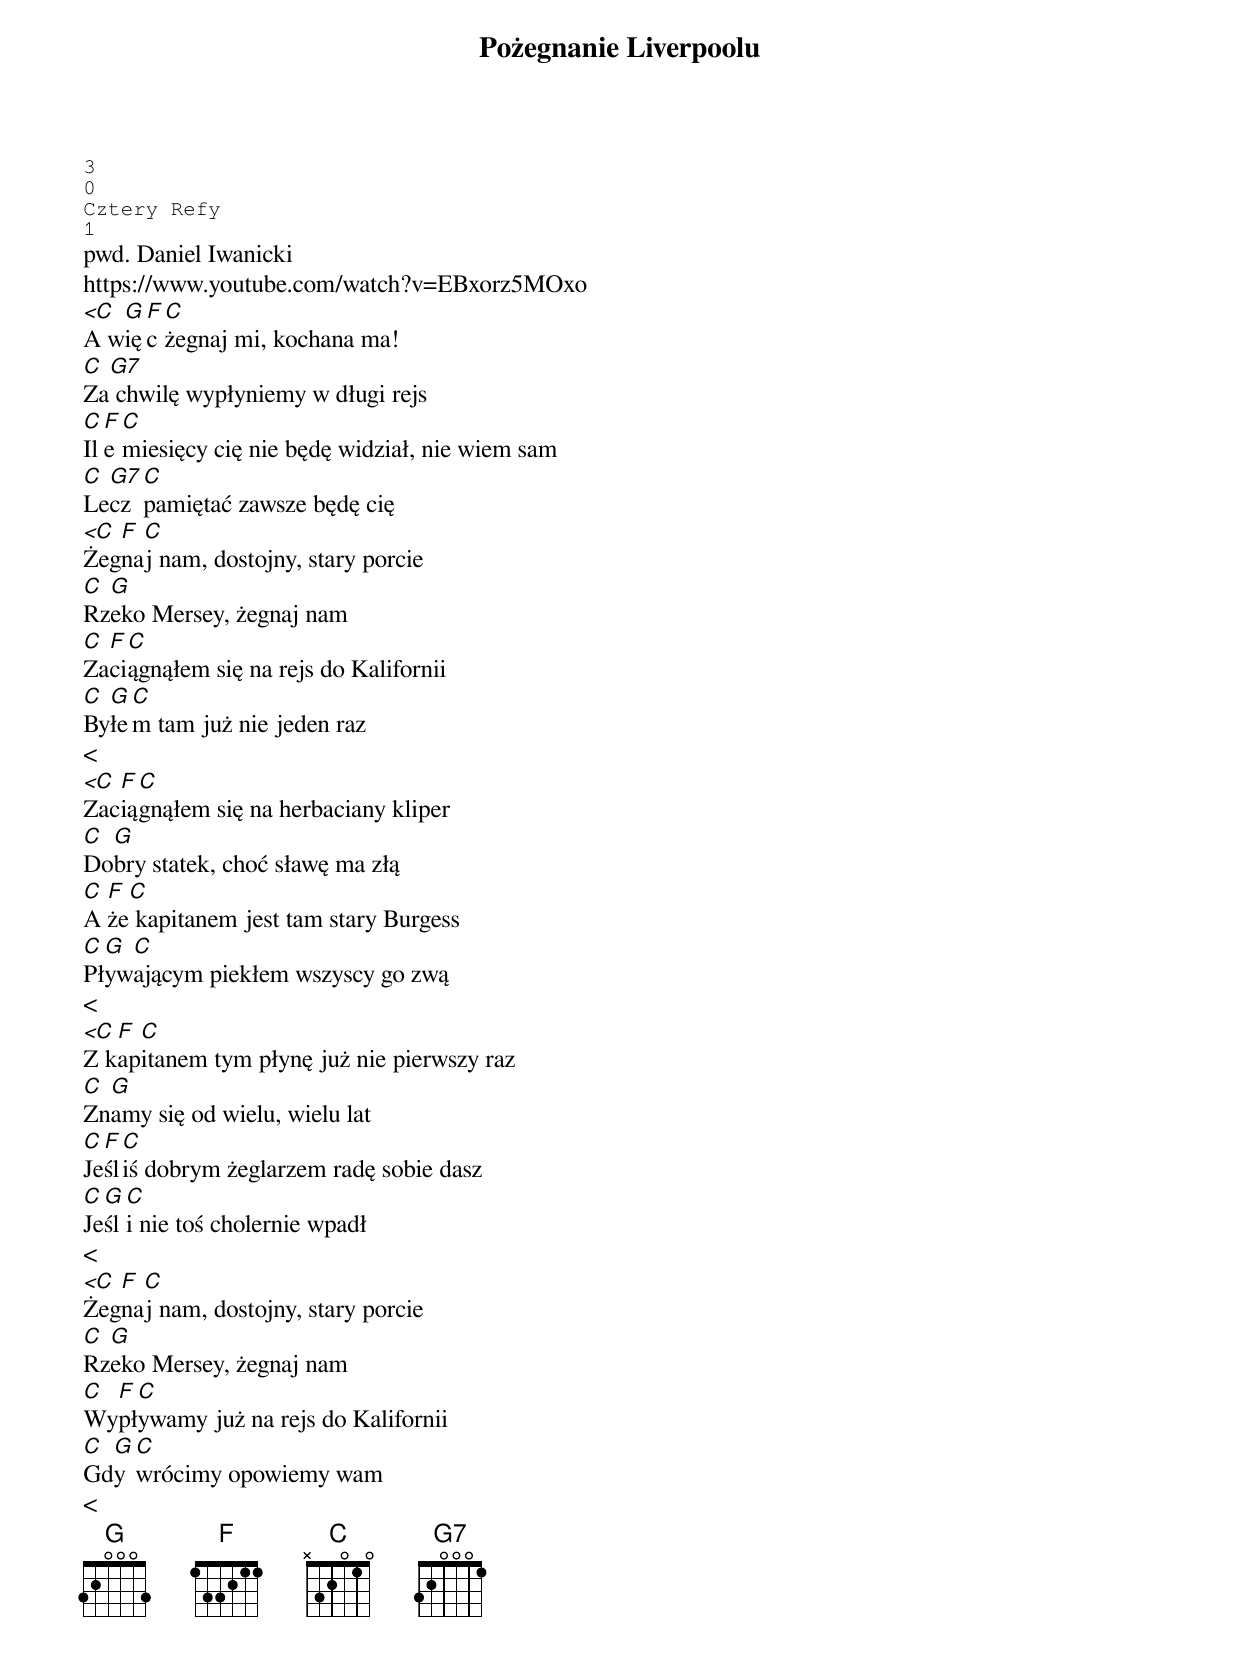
Pożegnanie Liverpoolu
3
0
Cztery Refy
1
pwd. Daniel Iwanicki
https://www.youtube.com/watch?v=EBxorz5MOxo
<C G F C
A więc żegnaj mi, kochana ma!
C G7
Za chwilę wypłyniemy w długi rejs
C F C
Ile miesięcy cię nie będę widział, nie wiem sam
C G7 C
Lecz pamiętać zawsze będę cię
<C F C
Żegnaj nam, dostojny, stary porcie
C G
Rzeko Mersey, żegnaj nam
C F C
Zaciągnąłem się na rejs do Kalifornii
C G C
Byłem tam już nie jeden raz
<
<C F C
Zaciągnąłem się na herbaciany kliper
C G
Dobry statek, choć sławę ma złą
C F C
A że kapitanem jest tam stary Burgess
C G C
Pływającym piekłem wszyscy go zwą
<
<C F C
Z kapitanem tym płynę już nie pierwszy raz
C G
Znamy się od wielu, wielu lat
C F C
Jeśliś dobrym żeglarzem radę sobie dasz
C G C
Jeśli nie toś cholernie wpadł
<
<C F C
Żegnaj nam, dostojny, stary porcie
C G
Rzeko Mersey, żegnaj nam
C F C
Wypływamy już na rejs do Kalifornii
C G C
Gdy wrócimy opowiemy wam
<
